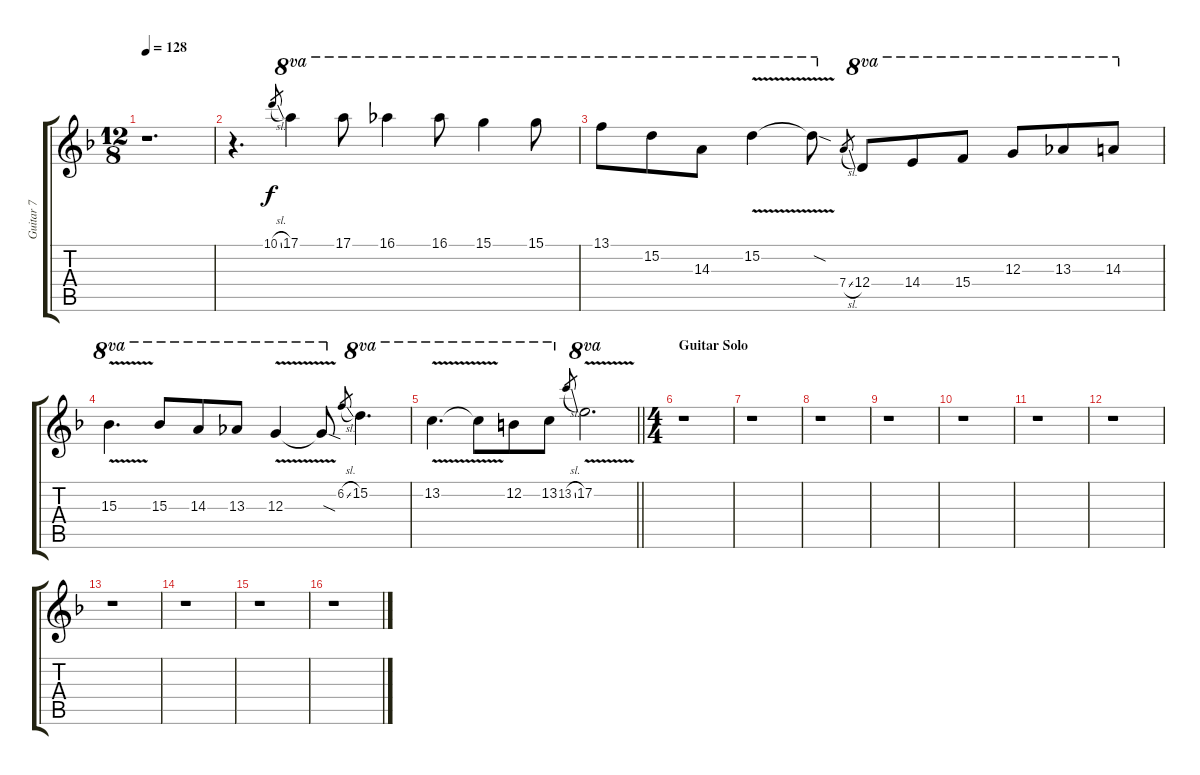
\track ("Guitar 7" "Guitar 7") {instrument distortionguitar}
\staff {score tabs}
\tuning (E4 B3 G3 D3 A2 D2) {hide}
\ts (12 8)
\tempo 128
\clef g2
\ks dminor
r.1{d dy f} |
r.4{d} 10.1{sl}.8{gr} 17.1.4{ot 8va} 17.1.8{ot 8va} 16.1.4{ot 8va} 16.1.8{ot 8va} 15.1.4{ot 8va} 15.1.8{ot 8va} |
13.1.8{ot 8va} 15.2.8{ot 8va} 14.3.8{ot 8va} 15.2{v}.4{ot 8va} 15.2{sod t}.8{ot 8va} 7.4{sl}.8{gr} 12.4.8{ot 8va} 14.4.8{ot 8va} 15.4.8{ot 8va} 12.3.8{ot 8va} 13.3.8{ot 8va} 14.3.8{ot 8va} |
15.3{v}.4{d ot 8va} 15.3.8{ot 8va} 14.3.8{ot 8va} 13.3.8{ot 8va} 12.3{v}.4{ot 8va} 12.3{sod t}.8{ot 8va} 6.2{sl}.8{gr} 15.2.4{d ot 8va} |
\barLineRight lightlight
13.2{v}.4{d ot 8va} 13.2{t}.8{ot 8va} 12.2.8{ot 8va} 13.2.8{ot 8va} 13.2{sl}.8{gr} 17.2{v}.2{d ot 8va} |
\ts (4 4)
\section ("" "Guitar Solo")
r.1 |
r.1 |
r.1 |
r.1 |
r.1 |
r.1 |
r.1 |
r.1 |
r.1 |
r.1 |
r.1
